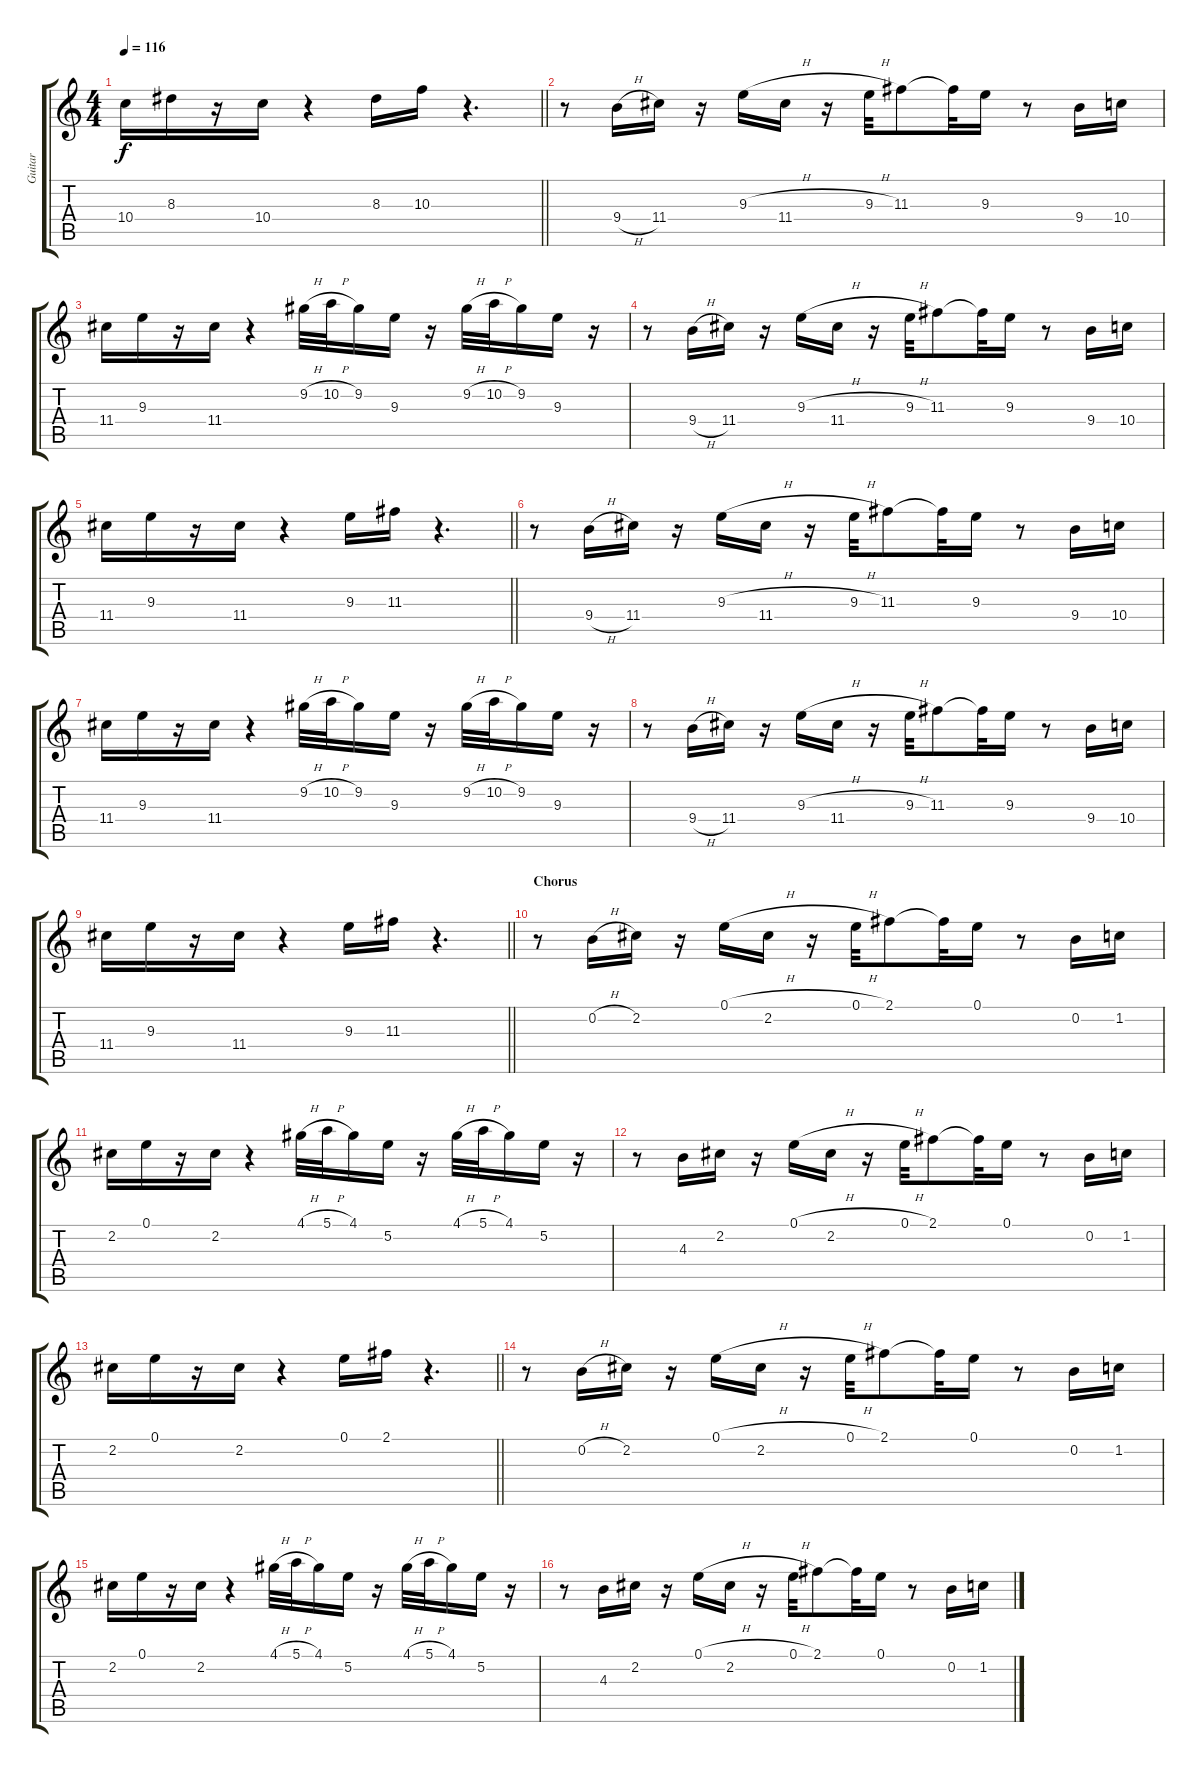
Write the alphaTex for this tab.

\track ("Guitar" "Guitar") {instrument acousticguitarsteel}
\staff {score tabs}
\tuning (E4 B3 G3 D3 A2 E2) {hide}
\ts (4 4)
\tempo 116
\clef g2
\barLineRight lightlight
\ks c
10.4.16{dy f} 8.3.16 r.16 10.4.16 r.4 8.3.16 10.3.16 r.4{d} |
r.8 9.4{h}.16 11.4.16 r.16 9.3{h}.16 11.4.16 r.16 9.3{h}.32 11.3.8 11.3{t}.32 9.3.16 r.8 9.4.16 10.4.16 |
11.4.16 9.3.16 r.16 11.4.16 r.4 9.2{h}.32 10.2{h}.32 9.2.16 9.3.16 r.16 9.2{h}.32 10.2{h}.32 9.2.16 9.3.16 r.16 |
r.8 9.4{h}.16 11.4.16 r.16 9.3{h}.16 11.4.16 r.16 9.3{h}.32 11.3.8 11.3{t}.32 9.3.16 r.8 9.4.16 10.4.16 |
\barLineRight lightlight
11.4.16 9.3.16 r.16 11.4.16 r.4 9.3.16 11.3.16 r.4{d} |
r.8 9.4{h}.16 11.4.16 r.16 9.3{h}.16 11.4.16 r.16 9.3{h}.32 11.3.8 11.3{t}.32 9.3.16 r.8 9.4.16 10.4.16 |
11.4.16 9.3.16 r.16 11.4.16 r.4 9.2{h}.32 10.2{h}.32 9.2.16 9.3.16 r.16 9.2{h}.32 10.2{h}.32 9.2.16 9.3.16 r.16 |
r.8 9.4{h}.16 11.4.16 r.16 9.3{h}.16 11.4.16 r.16 9.3{h}.32 11.3.8 11.3{t}.32 9.3.16 r.8 9.4.16 10.4.16 |
\barLineRight lightlight
11.4.16 9.3.16 r.16 11.4.16 r.4 9.3.16 11.3.16 r.4{d} |
\section ("" "Chorus")
r.8 0.2{h}.16 2.2.16 r.16 0.1{h}.16 2.2.16 r.16 0.1{h}.32 2.1.8 2.1{t}.32 0.1.16 r.8 0.2.16 1.2.16 |
2.2.16 0.1.16 r.16 2.2.16 r.4 4.1{h}.32 5.1{h}.32 4.1.16 5.2.16 r.16 4.1{h}.32 5.1{h}.32 4.1.16 5.2.16 r.16 |
r.8 4.3.16 2.2.16 r.16 0.1{h}.16 2.2.16 r.16 0.1{h}.32 2.1.8 2.1{t}.32 0.1.16 r.8 0.2.16 1.2.16 |
\barLineRight lightlight
2.2.16 0.1.16 r.16 2.2.16 r.4 0.1.16 2.1.16 r.4{d} |
r.8 0.2{h}.16 2.2.16 r.16 0.1{h}.16 2.2.16 r.16 0.1{h}.32 2.1.8 2.1{t}.32 0.1.16 r.8 0.2.16 1.2.16 |
2.2.16 0.1.16 r.16 2.2.16 r.4 4.1{h}.32 5.1{h}.32 4.1.16 5.2.16 r.16 4.1{h}.32 5.1{h}.32 4.1.16 5.2.16 r.16 |
r.8 4.3.16 2.2.16 r.16 0.1{h}.16 2.2.16 r.16 0.1{h}.32 2.1.8 2.1{t}.32 0.1.16 r.8 0.2.16 1.2.16
